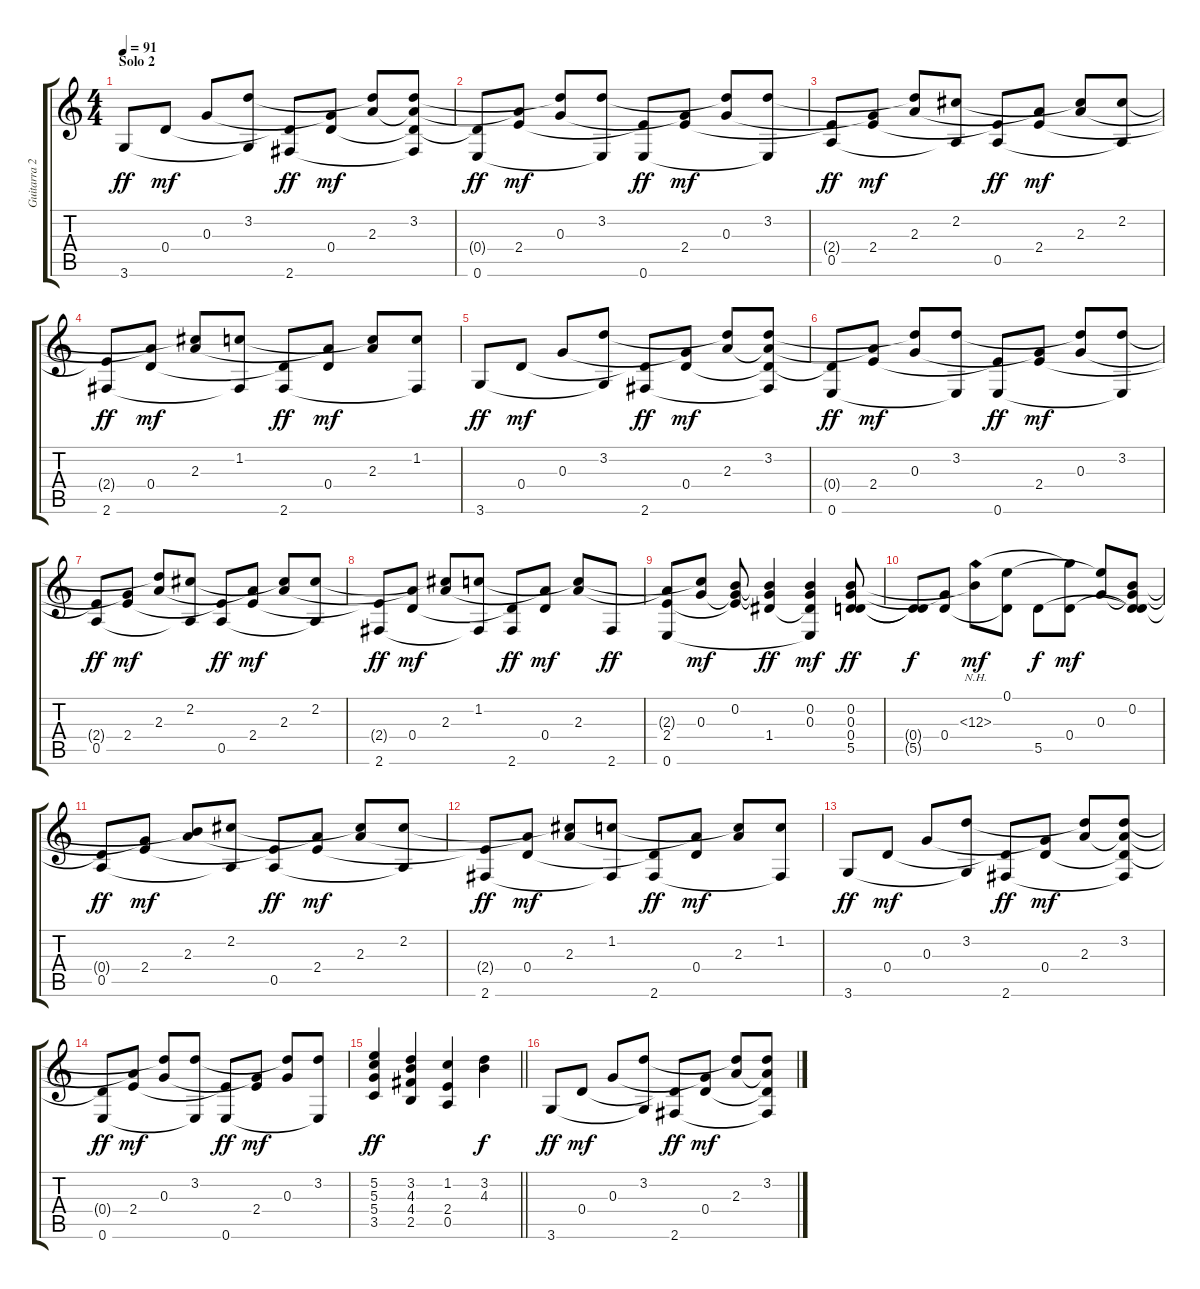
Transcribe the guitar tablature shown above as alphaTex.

\track ("Guitarra 2" "Guitarra 2") {instrument acousticguitarnylon}
\staff {score tabs}
\tuning (E4 B3 G3 D3 A2 E2) {hide}
\ts (4 4)
\section ("" "Solo 2")
\tempo 91
\clef g2
\ks c
3.6.8{dy ff volume 10} 0.4.8{dy mf} 0.3.8 (3.2 3.6{t}).8 (0.4{t} 2.6).8{dy ff} (0.3{t} 0.4).8{dy mf} (3.2{t} 2.3).8 (3.2 2.3{t} 0.4{t} 2.6{t}).8 |
(0.4{t} 0.6).8{dy ff} (2.3{t} 2.4).8{dy mf} (3.2{t} 0.3).8 (3.2 0.6{t}).8 (2.4{t} 0.6).8{dy ff} (0.3{t} 2.4).8{dy mf} (3.2{t} 0.3).8 (3.2 0.6{t}).8 |
(2.4{t} 0.5).8{dy ff} (0.3{t} 2.4).8{dy mf} (3.2{t} 2.3).8 (2.2 0.5{t}).8 (2.4{t} 0.5).8{dy ff} (2.3{t} 2.4).8{dy mf} (2.2{t} 2.3).8 (2.2 0.5{t}).8 |
(2.4{t} 2.6).8{dy ff} (2.3{t} 0.4).8{dy mf} (2.2{t} 2.3).8 (1.2 2.6{t}).8 (0.4{t} 2.6).8{dy ff} (2.3{t} 0.4).8{dy mf} (1.2{t} 2.3).8 (1.2 2.6{t}).8 |
3.6.8{dy ff} 0.4.8{dy mf} 0.3.8 (3.2 3.6{t}).8 (0.4{t} 2.6).8{dy ff} (0.3{t} 0.4).8{dy mf} (3.2{t} 2.3).8 (3.2 2.3{t} 0.4{t} 2.6{t}).8 |
(0.4{t} 0.6).8{dy ff} (2.3{t} 2.4).8{dy mf} (3.2{t} 0.3).8 (3.2 0.6{t}).8 (2.4{t} 0.6).8{dy ff} (0.3{t} 2.4).8{dy mf} (3.2{t} 0.3).8 (3.2 0.6{t}).8 |
(2.4{t} 0.5).8{dy ff} (0.3{t} 2.4).8{dy mf} (3.2{t} 2.3).8 (2.2 0.5{t}).8 (2.4{t} 0.5).8{dy ff} (2.3{t} 2.4).8{dy mf} (2.2{t} 2.3).8 (2.2 0.5{t}).8 |
(2.4{t} 2.6).8{dy ff} (2.3{t} 0.4).8{dy mf} (2.2{t} 2.3).8 (1.2 2.6{t}).8 (0.4{t} 2.6).8{dy ff} (2.3{t} 0.4).8{dy mf} (1.2{t} 2.3).8 2.6.8{dy ff} |
(2.3{t} 2.4 0.6).8 (1.2{t} 0.3).8{dy mf} (0.2 0.3{t} 2.4{t}).8 (0.2{t} 0.3{t} 1.4).4{dy ff} (0.2 0.3 1.4{t} 0.6{t}).4{dy mf} (0.2 0.3 0.4 5.5).8{dy ff} |
(0.4{t} 5.5{t}).8{dy f} (0.3{t} 0.4).8 (0.2{t} 12.3{nh}).8{dy mf} (0.1 0.4{t}).8 5.5.8{dy f} (12.3{t} 0.4).8{dy mf} (0.1{t} 0.3).8 (0.2 0.3{t} 0.4{t} 5.5{t}).8 |
(0.4{t} 0.5).8{dy ff} (0.3{t} 2.4).8{dy mf} (0.2{t} 2.3).8 (2.2 0.5{t}).8 (2.4{t} 0.5).8{dy ff} (2.3{t} 2.4).8{dy mf} (2.2{t} 2.3).8 (2.2 0.5{t}).8 |
(2.4{t} 2.6).8{dy ff} (2.3{t} 0.4).8{dy mf} (2.2{t} 2.3).8 (1.2 2.6{t}).8 (0.4{t} 2.6).8{dy ff} (2.3{t} 0.4).8{dy mf} (1.2{t} 2.3).8 (1.2 2.6{t}).8 |
3.6.8{dy ff} 0.4.8{dy mf} 0.3.8 (3.2 3.6{t}).8 (0.4{t} 2.6).8{dy ff} (0.3{t} 0.4).8{dy mf} (3.2{t} 2.3).8 (3.2 2.3{t} 0.4{t} 2.6{t}).8 |
(0.4{t} 0.6).8{dy ff} (2.3{t} 2.4).8{dy mf} (3.2{t} 0.3).8 (3.2 0.6{t}).8 (2.4{t} 0.6).8{dy ff} (0.3{t} 2.4).8{dy mf} (3.2{t} 0.3).8 (3.2 0.6{t}).8 |
\barLineRight lightlight
(5.2 5.3 5.4 3.5).4{dy ff} (3.2 4.3 4.4 2.5).4 (1.2 2.4 0.5).4 (3.2 4.3).4{dy f} |
3.6.8{dy ff volume 11} 0.4.8{dy mf} 0.3.8 (3.2 3.6{t}).8 (0.4{t} 2.6).8{dy ff} (0.3{t} 0.4).8{dy mf} (3.2{t} 2.3).8 (3.2 2.3{t} 0.4{t} 2.6{t}).8
